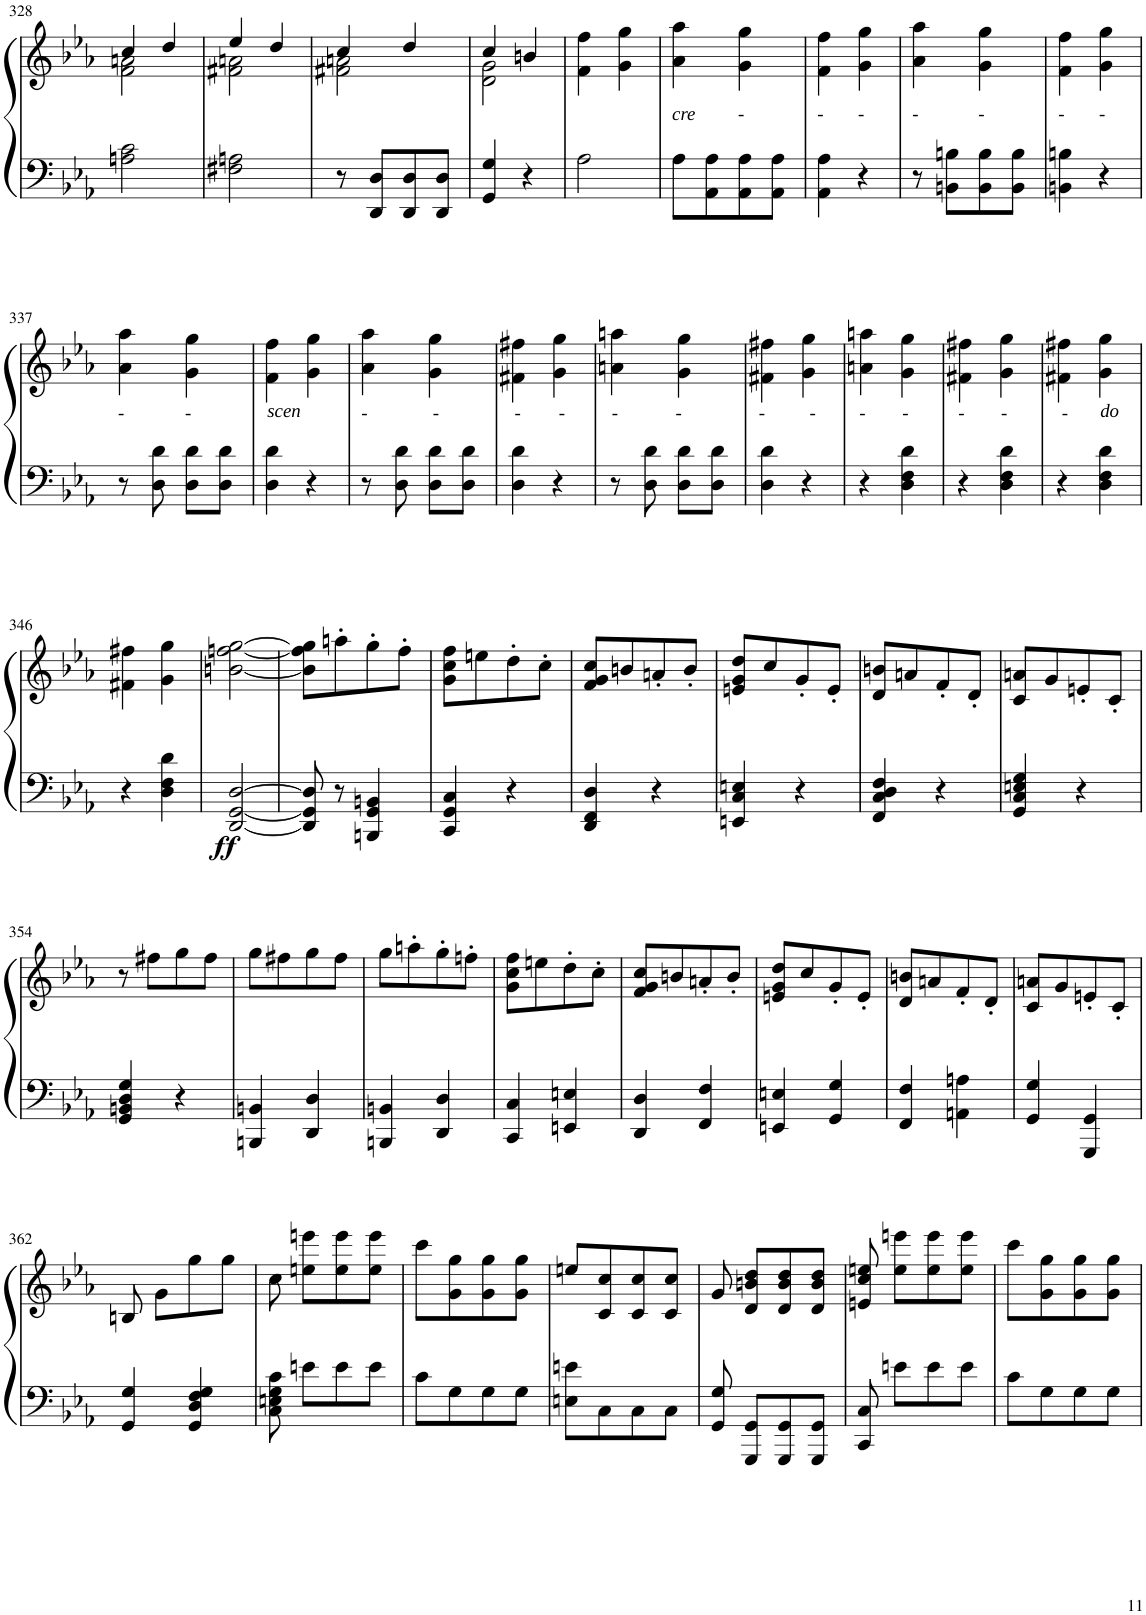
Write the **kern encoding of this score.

**kern	**kern	**dynam
*part1	*part1	*part1
*staff2	*staff1	*staff1/2
*I"Piano	*	*
*I'Pno	*	*
*clefF4	*clefG2	*
*k[b-e-a-]	*k[b-e-a-]	*
*M2/4	*M2/4	*
=327	=327	=327
*	*^	*
4FF/ 4F/	4b-/	2c\ 2f\	.
4r	4an/	.	.
!!LO:PB:g=z	!!
=328	=328	=328	=328
2An\ 2c\	4cc/	2f\ 2an\	.
.	4dd/	.	.
=329	=329	=329	=329
2F#X\ 2An\	4ee-/	2f#X\ 2an\	.
.	4dd/	.	.
=330	=330	=330	=330
8r	4cc/	2f#X\ 2an\	.
8DD/ 8D/L	.	.	.
8DD/ 8D/	4dd/	.	.
8DD/ 8D/J	.	.	.
=331	=331	=331	=331
4GG/ 4G/	4cc/	2d\ 2g\	.
4r	4bn/	.	.
*	*v	*v	*
=332	=332	=332
2A-\	4f\ 4ff\	.
.	4g\ 4gg\	.
=333	=333	=333
!LO:TX:a:i:t=cre	!	!
8A-\L	4a-\ 4aa-\	.
8AA-\ 8A-\	.	.
!LO:TX:a:t=-	!	!
8AA-\ 8A-\	4g\ 4gg\	.
8AA-\ 8A-\J	.	.
=334	=334	=334
!LO:TX:a:t=-	!	!
4AA-\ 4A-\	4f\ 4ff\	.
!LO:TX:a:t=-	!	!
4r	4g\ 4gg\	.
=335	=335	=335
!LO:TX:a:t=-	!	!
8r	4a-\ 4aa-\	.
8BBn\ 8Bn\L	.	.
!LO:TX:a:t=-	!	!
8BB\ 8B\	4g\ 4gg\	.
8BB\ 8B\J	.	.
=336	=336	=336
!LO:TX:a:t=-	!	!
4BBn\ 4Bn\	4f\ 4ff\	.
!LO:TX:a:t=-	!	!
4r	4g\ 4gg\	.
!!LO:LB:g=z
=337	=337	=337
!LO:TX:a:t=-	!	!
8r	4a-\ 4aa-\	.
8D\ 8d\	.	.
!LO:TX:a:t=-	!	!
8D\ 8d\L	4g\ 4gg\	.
8D\ 8d\J	.	.
=338	=338	=338
!LO:TX:a:i:t=scen	!	!
4D\ 4d\	4f\ 4ff\	.
4r	4g\ 4gg\	.
=339	=339	=339
!LO:TX:a:t=-	!	!
8r	4a-\ 4aa-\	.
8D\ 8d\	.	.
!LO:TX:a:t=-	!	!
8D\ 8d\L	4g\ 4gg\	.
8D\ 8d\J	.	.
=340	=340	=340
!LO:TX:a:t=-	!	!
4D\ 4d\	4f#X\ 4ff#X\	.
!LO:TX:a:t=-	!	!
4r	4g\ 4gg\	.
=341	=341	=341
!LO:TX:a:t=-	!	!
8r	4an\ 4aan\	.
8D\ 8d\	.	.
!LO:TX:a:t=-	!	!
8D\ 8d\L	4g\ 4gg\	.
8D\ 8d\J	.	.
=342	=342	=342
!LO:TX:a:t=-	!	!
4D\ 4d\	4f#X\ 4ff#X\	.
!LO:TX:a:t=-	!	!
4r	4g\ 4gg\	.
=343	=343	=343
!LO:TX:a:t=-	!	!
4r	4an\ 4aan\	.
!LO:TX:a:t=-	!	!
4D\ 4F\ 4d\	4g\ 4gg\	.
=344	=344	=344
!LO:TX:a:t=-	!	!
4r	4f#X\ 4ff#X\	.
!LO:TX:a:t=-	!	!
4D\ 4F\ 4d\	4g\ 4gg\	.
=345	=345	=345
!LO:TX:a:t=-	!	!
4r	4f#X\ 4ff#X\	.
!LO:TX:a:i:t=do	!	!
4D\ 4F\ 4d\	4g\ 4gg\	.
!!LO:LB:g=z
=346	=346	=346
4r	4f#X\ 4ff#X\	.
4D\ 4F\ 4d\	4g\ 4gg\	.
=347	=347	=347
!	!	!LO:DY:b=2
[2DD/ [2GG/ [2D/	[2bn\ [2ffn\ [2gg\	ff
=348	=348	=348
8DD/] 8GG/] 8D/]	8b\] 8ff\] 8gg\]L	.
8r	8aan'\	.
4BBBn/ 4GG/ 4BBn/	8gg'\	.
.	8ff'\J	.
=349	=349	=349
4CC/ 4GG/ 4C/	8g\ 8cc\ 8ff\L	.
.	8een\	.
4r	8dd'\	.
.	8cc'\J	.
=350	=350	=350
4DD/ 4FF/ 4D/	8f/ 8g/ 8cc/L	.
.	8bn/	.
4r	8an'/	.
.	8b'/J	.
=351	=351	=351
4EEn/ 4C/ 4En/	8en/ 8g/ 8dd/L	.
.	8cc/	.
4r	8g'/	.
.	8e'/J	.
=352	=352	=352
4FF/ 4C/ 4D/ 4F/	8d/ 8bn/L	.
.	8an/	.
4r	8f'/	.
.	8d'/J	.
=353	=353	=353
4GG/ 4C/ 4En/ 4G/	8c/ 8an/L	.
.	8g/	.
4r	8en'/	.
.	8c'/J	.
!!LO:LB:g=z
=354	=354	=354
4GG/ 4BBn/ 4D/ 4G/	8r	.
.	8ff#X\L	.
4r	8gg\	.
.	8ff#\J	.
=355	=355	=355
4BBBn/ 4BBn/	8gg\L	.
.	8ff#X\	.
4DD/ 4D/	8gg\	.
.	8ff#\J	.
=356	=356	=356
4BBBn/ 4BBn/	8gg\L	.
.	8aan'\	.
4DD/ 4D/	8gg'\	.
.	8ffn'\J	.
=357	=357	=357
4CC/ 4C/	8g\ 8cc\ 8ff\L	.
.	8een\	.
4EEn/ 4En/	8dd'\	.
.	8cc'\J	.
=358	=358	=358
4DD/ 4D/	8f/ 8g/ 8cc/L	.
.	8bn/	.
4FF/ 4F/	8an'/	.
.	8b'/J	.
=359	=359	=359
4EEn/ 4En/	8en/ 8g/ 8dd/L	.
.	8cc/	.
4GG/ 4G/	8g'/	.
.	8e'/J	.
=360	=360	=360
4FF/ 4F/	8d/ 8bn/L	.
.	8an/	.
4AAn\ 4An\	8f'/	.
.	8d'/J	.
=361	=361	=361
4GG/ 4G/	8c/ 8an/L	.
.	8g/	.
4GGG/ 4GG/	8en'/	.
.	8c'/J	.
!!LO:LB:g=z
=362	=362	=362
4GG/ 4G/	8Bn/	.
.	8g\L	.
4GG/ 4D/ 4F/ 4G/	8gg\	.
.	8gg\J	.
=363	=363	=363
8C\ 8En\ 8G\ 8c\	8cc\	.
8en\L	8een\ 8eeen\L	.
8e\	8ee\ 8eee\	.
8e\J	8ee\ 8eee\J	.
=364	=364	=364
8c\L	8ccc\L	.
8G\	8g\ 8gg\	.
8G\	8g\ 8gg\	.
8G\J	8g\ 8gg\J	.
=365	=365	=365
8En\ 8en\L	8een/L	.
8C\	8c/ 8cc/	.
8C\	8c/ 8cc/	.
8C\J	8c/ 8cc/J	.
=366	=366	=366
8GG/ 8G/	8g/	.
8GGG/ 8GG/L	8d/ 8bn/ 8dd/L	.
8GGG/ 8GG/	8d/ 8b/ 8dd/	.
8GGG/ 8GG/J	8d/ 8b/ 8dd/J	.
=367	=367	=367
8CC/ 8C/	8en/ 8cc/ 8een/	.
8en\L	8ee\ 8eeen\L	.
8e\	8ee\ 8eee\	.
8e\J	8ee\ 8eee\J	.
=	=	=
*-	*-	*-
